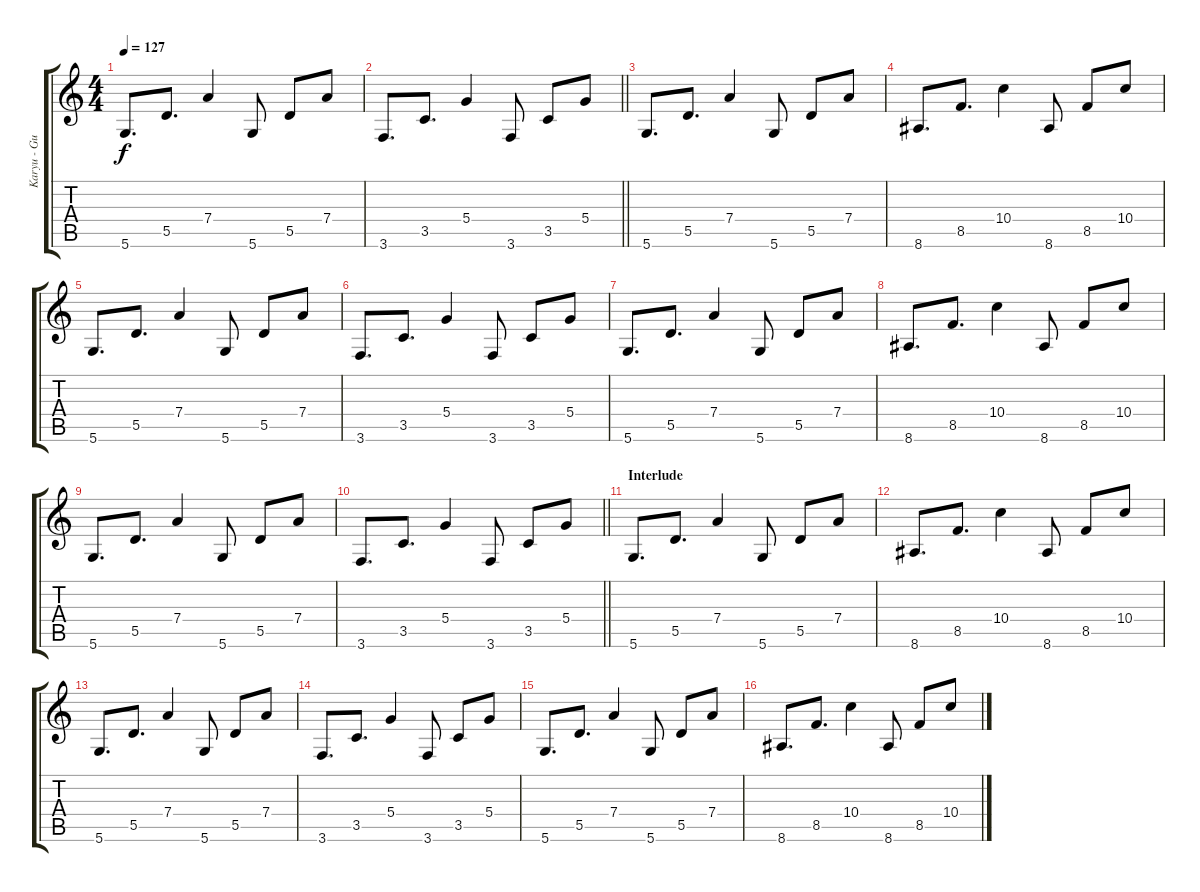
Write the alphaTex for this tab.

\track ("Karyu - Guitar 1" "Karyu - Gu") {instrument distortionguitar}
\staff {score tabs}
\tuning (E4 B3 G3 D3 A2 D2) {hide}
\ts (4 4)
\tempo 127
\clef g2
\ks c
5.6.8{d dy f} 5.5.8{d} 7.4.4 5.6.8 5.5.8 7.4.8 |
\barLineRight lightlight
3.6.8{d} 3.5.8{d} 5.4.4 3.6.8 3.5.8 5.4.8 |
\section ("" "")
5.6.8{d} 5.5.8{d} 7.4.4 5.6.8 5.5.8 7.4.8 |
8.6.8{d} 8.5.8{d} 10.4.4 8.6.8 8.5.8 10.4.8 |
5.6.8{d} 5.5.8{d} 7.4.4 5.6.8 5.5.8 7.4.8 |
3.6.8{d} 3.5.8{d} 5.4.4 3.6.8 3.5.8 5.4.8 |
5.6.8{d} 5.5.8{d} 7.4.4 5.6.8 5.5.8 7.4.8 |
8.6.8{d} 8.5.8{d} 10.4.4 8.6.8 8.5.8 10.4.8 |
5.6.8{d} 5.5.8{d} 7.4.4 5.6.8 5.5.8 7.4.8 |
\barLineRight lightlight
3.6.8{d} 3.5.8{d} 5.4.4 3.6.8 3.5.8 5.4.8 |
\section ("" "Interlude")
5.6.8{d} 5.5.8{d} 7.4.4 5.6.8 5.5.8 7.4.8 |
8.6.8{d} 8.5.8{d} 10.4.4 8.6.8 8.5.8 10.4.8 |
5.6.8{d} 5.5.8{d} 7.4.4 5.6.8 5.5.8 7.4.8 |
3.6.8{d} 3.5.8{d} 5.4.4 3.6.8 3.5.8 5.4.8 |
5.6.8{d} 5.5.8{d} 7.4.4 5.6.8 5.5.8 7.4.8 |
8.6.8{d} 8.5.8{d} 10.4.4 8.6.8 8.5.8 10.4.8
